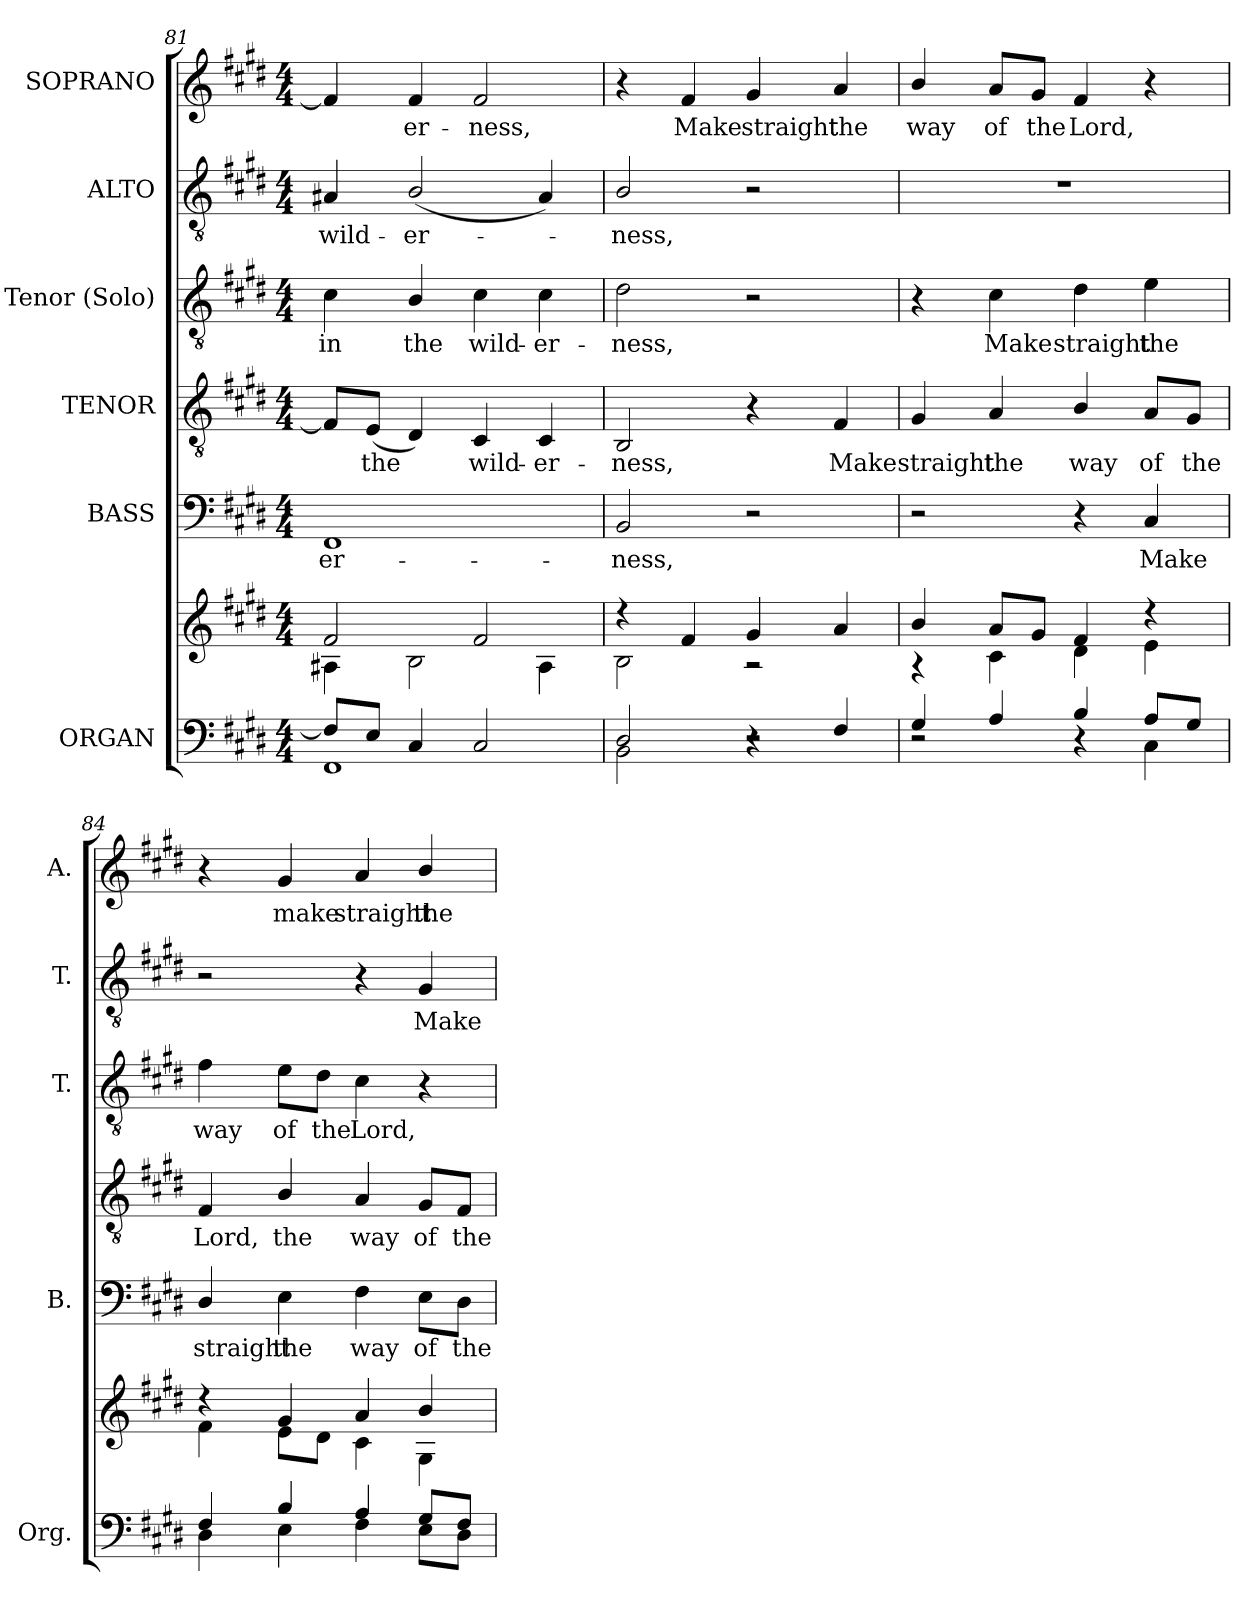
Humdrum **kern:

**kern	**kern	**kern	**text	**kern	**text	**kern	**text	**kern	**text	**kern	**text
*part6	*part6	*part5	*part5	*part4	*part4	*part3	*part3	*part2	*part2	*part1	*part1
*staff7	*staff6	*staff5	*staff5	*staff4	*staff4	*staff3	*staff3	*staff2	*staff2	*staff1	*staff1
*I"ORGAN	*	*I"BASS	*	*I"TENOR	*	*I"Tenor (Solo)	*	*I"ALTO	*	*I"SOPRANO	*
*I'Org.	*	*I'B.	*	*	*	*I'T.	*	*I'T.	*	*I'A.	*
*clefF4	*clefG2	*clefF4	*	*clefGv2	*	*clefGv2	*	*clefGv2	*	*clefG2	*
*	*	*	*	*ITrd7c12	*	*	*	*	*	*	*
*k[f#c#g#d#]	*k[f#c#g#d#]	*k[f#c#g#d#]	*	*k[f#c#g#d#]	*	*k[f#c#g#d#]	*	*k[f#c#g#d#]	*	*k[f#c#g#d#]	*
*E:	*E:	*E:	*	*E:	*	*E:	*	*E:	*	*E:	*
*M4/4	*M4/4	*M4/4	*	*M4/4	*	*M4/4	*	*M4/4	*	*M4/4	*
=81	=81	=81	=81	=81	=81	=81	=81	=81	=81	=81	=81
*^	*^	*	*	*	*	*	*	*	*	*	*
*	*^	*	*	*	*	*	*	*	*	*	*	*	*
!	!	!	!	!	!	!LO:LY:b:color=#000000	!	!	!	!	!	!	!	!
!	!	!	!	!	!	!	!	!	!	!LO:LY:b:color=#000000	!	!	!	!
!	!	!	!	!	!	!	!	!	!	!	!	!LO:LY:b:color=#000000	!	!
1ryy	8F#i/L]	1FF#i	2f#i/	4A#Xi\	1FF#i	-er-	8FF#i/L]	.	4c#i\	in	4A#Xi/	wild-	4f#i/]	.
!	!	!	!	!	!	!	!	!LO:LY:b:color=#000000	!	!	!	!	!	!
.	8Ei/J	.	.	.	.	.	(8EEi/J	the	.	.	.	.	.	.
!	!	!	!	!	!	!	!	!	!	!LO:LY:b:color=#000000	!	!	!	!
!	!	!	!	!	!	!	!	!	!	!	!	!LO:LY:b:color=#000000	!	!
!	!	!	!	!	!	!	!	!	!	!	!	!	!	!LO:LY:b:color=#000000
.	4C#i/	.	.	2Bi\	.	.	4DD#i/)	.	4Bi/	the	(2Bi/	-er-	4f#i/	-er-
!	!	!	!	!	!	!	!	!LO:LY:b:color=#000000	!	!	!	!	!	!
!	!	!	!	!	!	!	!	!	!	!LO:LY:b:color=#000000	!	!	!	!
!	!	!	!	!	!	!	!	!	!	!	!	!	!	!LO:LY:b:color=#000000
.	2C#i/	.	2f#i/	.	.	.	4CC#i/	wild-	4c#i\	wild-	.	.	2f#i/	-ness,
!	!	!	!	!	!	!	!	!LO:LY:b:color=#000000	!	!	!	!	!	!
!	!	!	!	!	!	!	!	!	!	!LO:LY:b:color=#000000	!	!	!	!
.	.	.	.	4A#i\	.	.	4CC#i/	-er-	4c#i\	-er-	4A#i/)	.	.	.
!!LO:PB:g=z
=82	=82	=82	=82	=82	=82	=82	=82	=82	=82	=82	=82	=82	=82	=82
!	!	!	!	!	!	!LO:LY:b:color=#000000	!	!	!	!	!	!	!	!
!	!	!	!	!	!	!	!	!LO:LY:b:color=#000000	!	!	!	!	!	!
!	!	!	!	!	!	!	!	!	!	!LO:LY:b:color=#000000	!	!	!	!
!	!	!	!	!	!	!	!	!	!	!	!	!LO:LY:b:color=#000000	!	!
1ryy	2D#i/	2BBi\	4r	2Bi\	2BBi/	-ness,	2BBBi/	-ness,	2d#i\	-ness,	2Bi/	-ness,	4r	.
!	!	!	!	!	!	!	!	!	!	!	!	!	!	!LO:LY:b:color=#000000
.	.	.	4f#i/	.	.	.	.	.	.	.	.	.	4f#i/	Make
!	!	!	!	!	!	!	!	!	!	!	!	!	!	!LO:LY:b:color=#000000
.	4r	2r	4g#i/	2r	2r	.	4r	.	2r	.	2r	.	4g#i/	straight
!	!	!	!	!	!	!	!	!LO:LY:b:color=#000000	!	!	!	!	!	!
!	!	!	!	!	!	!	!	!	!	!	!	!	!	!LO:LY:b:color=#000000
.	4F#i/	.	4ai/	.	.	.	4FF#i/	Make	.	.	.	.	4ai/	the
=83	=83	=83	=83	=83	=83	=83	=83	=83	=83	=83	=83	=83	=83	=83
!	!	!	!	!	!	!	!	!LO:LY:b:color=#000000	!	!	!	!	!	!
!	!	!	!	!	!	!	!	!	!	!	!	!	!	!LO:LY:b:color=#000000
1ryy	4G#i/	2r	4bi/	4r	2r	.	4GG#i/	straight	4r	.	1r	.	4bi/	way
!	!	!	!	!	!	!	!	!LO:LY:b:color=#000000	!	!	!	!	!	!
!	!	!	!	!	!	!	!	!	!	!LO:LY:b:color=#000000	!	!	!	!
!	!	!	!	!	!	!	!	!	!	!	!	!	!	!LO:LY:b:color=#000000
.	4Ai/	.	8ai/L	4c#i\	.	.	4AAi/	the	4c#i\	Make	.	.	8ai/L	of
!	!	!	!	!	!	!	!	!	!	!	!	!	!	!LO:LY:b:color=#000000
.	.	.	8g#i/J	.	.	.	.	.	.	.	.	.	8g#i/J	the
!	!	!	!	!	!	!	!	!LO:LY:b:color=#000000	!	!	!	!	!	!
!	!	!	!	!	!	!	!	!	!	!LO:LY:b:color=#000000	!	!	!	!
!	!	!	!	!	!	!	!	!	!	!	!	!	!	!LO:LY:b:color=#000000
.	4Bi/	4r	4f#i/	4d#i\	4r	.	4BBi/	way	4d#i\	straight	.	.	4f#i/	Lord,
!	!	!	!	!	!	!LO:LY:b:color=#000000	!	!	!	!	!	!	!	!
!	!	!	!	!	!	!	!	!LO:LY:b:color=#000000	!	!	!	!	!	!
!	!	!	!	!	!	!	!	!	!	!LO:LY:b:color=#000000	!	!	!	!
.	8Ai/L	4C#i\	4r	4ei\	4C#i/	Make	8AAi/L	of	4ei\	the	.	.	4r	.
!	!	!	!	!	!	!	!	!LO:LY:b:color=#000000	!	!	!	!	!	!
.	8G#i/J	.	.	.	.	.	8GG#i/J	the	.	.	.	.	.	.
=84	=84	=84	=84	=84	=84	=84	=84	=84	=84	=84	=84	=84	=84	=84
!	!	!	!	!	!	!LO:LY:b:color=#000000	!	!	!	!	!	!	!	!
!	!	!	!	!	!	!	!	!LO:LY:b:color=#000000	!	!	!	!	!	!
!	!	!	!	!	!	!	!	!	!	!LO:LY:b:color=#000000	!	!	!	!
1ryy	4F#i/	4D#i\	4r	4f#i\	4D#i/	straight	4FF#i/	Lord,	4f#i\	way	2r	.	4r	.
!	!	!	!	!	!	!LO:LY:b:color=#000000	!	!	!	!	!	!	!	!
!	!	!	!	!	!	!	!	!LO:LY:b:color=#000000	!	!	!	!	!	!
!	!	!	!	!	!	!	!	!	!	!LO:LY:b:color=#000000	!	!	!	!
!	!	!	!	!	!	!	!	!	!	!	!	!	!	!LO:LY:b:color=#000000
.	4Bi/	4Ei\	4g#i/	8ei\L	4Ei\	the	4BBi/	the	8ei\L	of	.	.	4g#i/	make
!	!	!	!	!	!	!	!	!	!	!LO:LY:b:color=#000000	!	!	!	!
.	.	.	.	8d#i\J	.	.	.	.	8d#i\J	the	.	.	.	.
!	!	!	!	!	!	!LO:LY:b:color=#000000	!	!	!	!	!	!	!	!
!	!	!	!	!	!	!	!	!LO:LY:b:color=#000000	!	!	!	!	!	!
!	!	!	!	!	!	!	!	!	!	!LO:LY:b:color=#000000	!	!	!	!
!	!	!	!	!	!	!	!	!	!	!	!	!	!	!LO:LY:b:color=#000000
.	4Ai/	4F#i\	4ai/	4c#i\	4F#i\	way	4AAi/	way	4c#i\	Lord,	4r	.	4ai/	straight
!	!	!	!	!	!	!LO:LY:b:color=#000000	!	!	!	!	!	!	!	!
!	!	!	!	!	!	!	!	!LO:LY:b:color=#000000	!	!	!	!	!	!
!	!	!	!	!	!	!	!	!	!	!	!	!LO:LY:b:color=#000000	!	!
!	!	!	!	!	!	!	!	!	!	!	!	!	!	!LO:LY:b:color=#000000
.	8G#i/L	8Ei\L	4bi/	4G#i\	8Ei\L	of	8GG#i/L	of	4r	.	4G#i/	Make	4bi/	the
!	!	!	!	!	!	!LO:LY:b:color=#000000	!	!	!	!	!	!	!	!
!	!	!	!	!	!	!	!	!LO:LY:b:color=#000000	!	!	!	!	!	!
.	8F#i/J	8D#i\J	.	.	8D#i\J	the	8FF#i/J	the	.	.	.	.	.	.
*v	*v	*v	*	*	*	*	*	*	*	*	*	*	*	*
*	*v	*v	*	*	*	*	*	*	*	*	*	*
=	=	=	=	=	=	=	=	=	=	=	=
*-	*-	*-	*-	*-	*-	*-	*-	*-	*-	*-	*-
